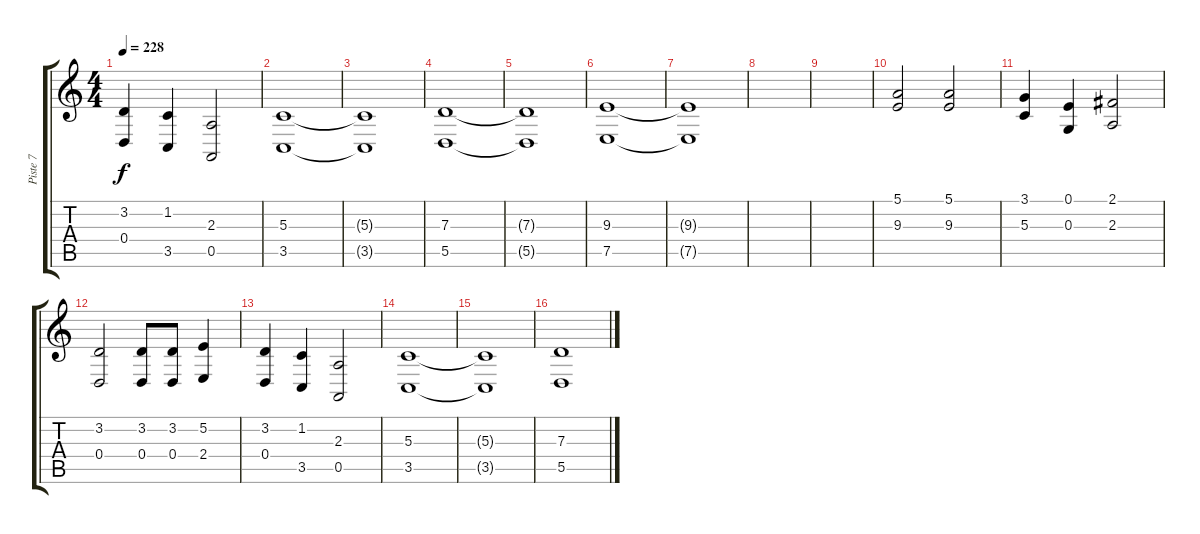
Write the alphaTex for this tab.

\track ("Piste 7" "Piste 7") {instrument synthvoice}
\staff {score tabs}
\tuning (E4 B3 G3 D3 A2 E2) {hide}
\ts (4 4)
\tempo 228
\clef g2
\ks c
(3.2 0.4).4{dy f} (1.2 3.5).4 (2.3 0.5).2 |
(5.3 3.5).1 |
(5.3{t} 3.5{t}).1 |
(7.3 5.5).1 |
(7.3{t} 5.5{t}).1 |
(9.3 7.5).1 |
(9.3{t} 7.5{t}).1 |
|
|
(5.1 9.3).2 (5.1 9.3).2 |
(3.1 5.3).4 (0.1 0.3).4 (2.1 2.3).2 |
(3.2 0.4).2 (3.2 0.4).8 (3.2 0.4).8 (5.2 2.4).4 |
(3.2 0.4).4 (1.2 3.5).4 (2.3 0.5).2 |
(5.3 3.5).1 |
(5.3{t} 3.5{t}).1 |
(7.3 5.5).1
